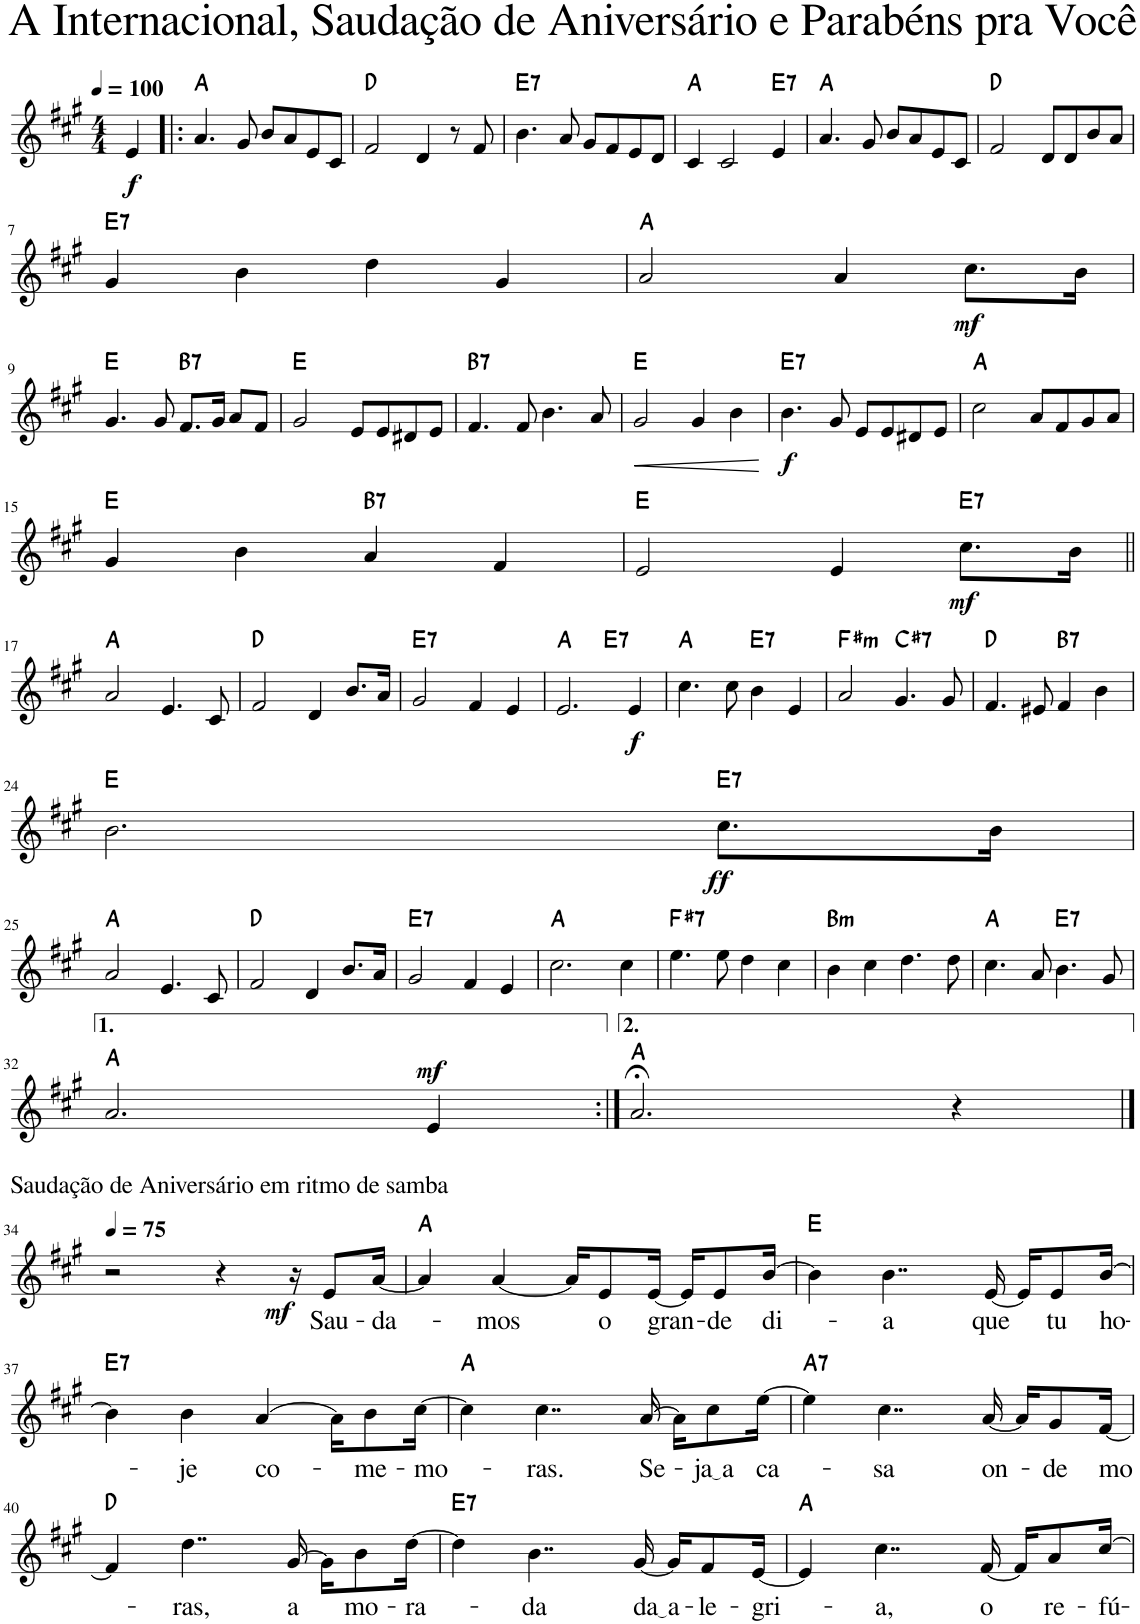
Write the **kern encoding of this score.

**kern	**text	**dynam	**harte
*part1	*part1	*part1	*part1
*staff1	*staff1	*staff1	*
*I"Piano	*	*	*
*I'Pno.	*	*	*
*clefG2	*	*	*
*k[f#c#g#]	*	*	*
*M4/4	*	*	*
*MM100	*	*	*
=	=	=	=
!	!	!LO:DY:b	!
4e/	.	f	.
=1!|:	=1!|:	=1!|:	=1!|:
4.a/	.	.	A:maj
8g#/	.	.	.
8b/L	.	.	.
8a/	.	.	.
8e/	.	.	.
8c#/J	.	.	.
=2	=2	=2	=2
2f#/	.	.	D:maj
4d/	.	.	.
8r	.	.	.
8f#/	.	.	.
=3	=3	=3	=3
!	!	!	!LO:H:kt=7
4.b\	.	.	E:7
8a/	.	.	.
8g#/L	.	.	.
8f#/	.	.	.
8e/	.	.	.
8d/J	.	.	.
=4	=4	=4	=4
4c#/	.	.	A:maj
2c#/	.	.	.
!	!	!	!LO:H:kt=7
4e/	.	.	E:7
=5	=5	=5	=5
4.a/	.	.	A:maj
8g#/	.	.	.
8b/L	.	.	.
8a/	.	.	.
8e/	.	.	.
8c#/J	.	.	.
=6	=6	=6	=6
2f#/	.	.	D:maj
8d/L	.	.	.
8d/	.	.	.
8b/	.	.	.
8a/J	.	.	.
!!LO:LB:g=z
=7	=7	=7	=7
!	!	!	!LO:H:kt=7
4g#/	.	.	E:7
4b\	.	.	.
4dd\	.	.	.
4g#/	.	.	.
=8	=8	=8	=8
2a/	.	.	A:maj
4a/	.	.	.
!	!	!LO:DY:b	!
8.cc#\L	.	mf	.
16b\Jk	.	.	.
!!LO:LB:g=z
=9	=9	=9	=9
4.g#/	.	.	E:maj
8g#/	.	.	.
!	!	!	!LO:H:kt=7
8.f#/L	.	.	B:7
16g#/Jk	.	.	.
8a/L	.	.	.
8f#/J	.	.	.
=10	=10	=10	=10
2g#/	.	.	E:maj
8e/L	.	.	.
8e/	.	.	.
8d#X/	.	.	.
8e/J	.	.	.
=11	=11	=11	=11
!	!	!	!LO:H:kt=7
4.f#/	.	.	B:7
8f#/	.	.	.
4.b\	.	.	.
8a/	.	.	.
=12	=12	=12	=12
!	!	!LO:HP:b	!
2g#/	.	<	E:maj
4g#/	.	.	.
4b\	.	.	.
.	.	[	.
=13	=13	=13	=13
!	!	!LO:DY:b	!LO:H:kt=7
4.b\	.	f	E:7
8g#/	.	.	.
8e/L	.	.	.
8e/	.	.	.
8d#X/	.	.	.
8e/J	.	.	.
=14	=14	=14	=14
2cc#\	.	.	A:maj
8a/L	.	.	.
8f#/	.	.	.
8g#/	.	.	.
8a/J	.	.	.
!!LO:LB:g=z
=15	=15	=15	=15
4g#/	.	.	E:maj
4b\	.	.	.
!	!	!	!LO:H:kt=7
4a/	.	.	B:7
4f#/	.	.	.
=16	=16	=16	=16
2e/	.	.	E:maj
4e/	.	.	.
!	!	!LO:DY:b	!LO:H:kt=7
8.cc#\L	.	mf	E:7
16b\Jk	.	.	.
!!LO:LB:g=z
=17||	=17||	=17||	=17||
2a/	.	.	A:maj
4.e/	.	.	.
8c#/	.	.	.
=18	=18	=18	=18
2f#/	.	.	D:maj
4d/	.	.	.
8.b/L	.	.	.
16a/Jk	.	.	.
=19	=19	=19	=19
!	!	!	!LO:H:kt=7
2g#/	.	.	E:7
4f#/	.	.	.
4e/	.	.	.
=20	=20	=20	=20
*^	*	*	*
2.e/	2ryy	.	.	A:maj
!	!	!	!	!LO:H:kt=7
.	2ryy	.	.	E:7
!	!	!	!LO:DY:b	!
4e/	.	.	f	.
*v	*v	*	*	*
=21	=21	=21	=21
4.cc#\	.	.	A:maj
8cc#\	.	.	.
!	!	!	!LO:H:kt=7
4b\	.	.	E:7
4e/	.	.	.
=22	=22	=22	=22
!	!	!	!LO:H:kt=m
2a/	.	.	F#:min
!	!	!	!LO:H:kt=7
4.g#/	.	.	C#:7
8g#/	.	.	.
=23	=23	=23	=23
4.f#/	.	.	D:maj
8e#X/	.	.	.
!	!	!	!LO:H:kt=7
4f#/	.	.	B:7
4b\	.	.	.
!!LO:LB:g=z
=24	=24	=24	=24
2.b\	.	.	E:maj
!	!	!LO:DY:b	!LO:H:kt=7
8.cc#\L	.	ff	E:7
16b\Jk	.	.	.
!!LO:LB:g=z
=25	=25	=25	=25
2a/	.	.	A:maj
4.e/	.	.	.
8c#/	.	.	.
=26	=26	=26	=26
2f#/	.	.	D:maj
4d/	.	.	.
8.b/L	.	.	.
16a/Jk	.	.	.
=27	=27	=27	=27
!	!	!	!LO:H:kt=7
2g#/	.	.	E:7
4f#/	.	.	.
4e/	.	.	.
=28	=28	=28	=28
2.cc#\	.	.	A:maj
4cc#\	.	.	.
=29	=29	=29	=29
!	!	!	!LO:H:kt=7
4.ee\	.	.	F#:7
8ee\	.	.	.
4dd\	.	.	.
4cc#\	.	.	.
=30	=30	=30	=30
!	!	!	!LO:H:kt=m
4b\	.	.	B:min
4cc#\	.	.	.
4.dd\	.	.	.
8dd\	.	.	.
=31	=31	=31	=31
4.cc#\	.	.	A:maj
8a/	.	.	.
!	!	!	!LO:H:kt=7
4.b\	.	.	E:7
8g#/	.	.	.
!!LO:LB:g=z
=32	=32	=32	=32
2.a/	.	.	A:maj
!	!	!LO:DY:a	!
4e/	.	mf	.
=33:|!	=33:|!	=33:|!	=33:|!
2.a;</	.	.	A:maj
4r	.	.	.
!!LO:LB:g=z
==34	==34	==34	==34
*MM75	*	*	*
!LO:TX:a:t=Saudação de Aniversário em ritmo de samba	!	!	!
2r	.	.	.
4r	.	.	.
!	!	!LO:DY:b	!
16r	.	mf	.
!	!LO:LY:b	!	!
8e/L	Sau-	.	.
!	!LO:LY:b	!	!
[16a/Jk	-da-	.	.
=35	=35	=35	=35
4a/]	.	.	A:maj
!	!LO:LY:b	!	!
[4a/	-mos	.	.
16a/KL]	.	.	.
!	!LO:LY:b	!	!
8e/	o	.	.
!	!LO:LY:b	!	!
[16e/Jk	gran-	.	.
16e/KL]	.	.	.
!	!LO:LY:b	!	!
8e/	-de	.	.
!	!LO:LY:b	!	!
[16b/Jk	di-	.	.
=36	=36	=36	=36
4b\]	.	.	E:maj
!	!LO:LY:b	!	!
4..b\	-a	.	.
!	!LO:LY:b	!	!
[16e/	que	.	.
16e/KL]	.	.	.
!	!LO:LY:b	!	!
8e/	tu	.	.
!	!LO:LY:b	!	!
[16b/Jk	ho-	.	.
!!LO:LB:g=z
=37	=37	=37	=37
!	!	!	!LO:H:kt=7
4b\]	.	.	E:7
!	!LO:LY:b	!	!
4b\	-je	.	.
!	!LO:LY:b	!	!
[4a/	co-	.	.
16a\KL]	.	.	.
!	!LO:LY:b	!	!
8b\	-me-	.	.
!	!LO:LY:b	!	!
[16cc#\Jk	-mo-	.	.
=38	=38	=38	=38
4cc#\]	.	.	A:maj
!	!LO:LY:b	!	!
4..cc#\	-ras.	.	.
!	!LO:LY:b	!	!
[16a/	Se-	.	.
16a\KL]	.	.	.
!	!LO:LY:b	!	!
8cc#\	ja a	.	.
!	!LO:LY:b	!	!
[16ee\Jk	ca-	.	.
=39	=39	=39	=39
!	!	!	!LO:H:kt=7
4ee\]	.	.	A:7
!	!LO:LY:b	!	!
4..cc#\	-sa	.	.
!	!LO:LY:b	!	!
[16a/	on-	.	.
16a/KL]	.	.	.
!	!LO:LY:b	!	!
8g#/	-de	.	.
!	!LO:LY:b	!	!
[16f#/Jk	mo-	.	.
!!LO:LB:g=z
=40	=40	=40	=40
4f#/]	.	.	D:maj
!	!LO:LY:b	!	!
4..dd\	-ras,	.	.
!	!LO:LY:b	!	!
[16g#/	a	.	.
16g#\KL]	.	.	.
!	!LO:LY:b	!	!
8b\	mo-	.	.
!	!LO:LY:b	!	!
[16dd\Jk	-ra-	.	.
=41	=41	=41	=41
!	!	!	!LO:H:kt=7
4dd\]	.	.	E:7
!	!LO:LY:b	!	!
4..b\	-da	.	.
!	!LO:LY:b	!	!
[16g#/	da a	.	.
16g#/KL]	.	.	.
!	!LO:LY:b	!	!
8f#/	-le-	.	.
!	!LO:LY:b	!	!
[16e/Jk	-gri-	.	.
=42	=42	=42	=42
4e/]	.	.	A:maj
!	!LO:LY:b	!	!
4..cc#\	-a,	.	.
!	!LO:LY:b	!	!
[16f#/	o	.	.
16f#/KL]	.	.	.
!	!LO:LY:b	!	!
8a/	re-	.	.
!	!LO:LY:b	!	!
[16cc#/Jk	-fú-	.	.
=	=	=	=
*-	*-	*-	*-
